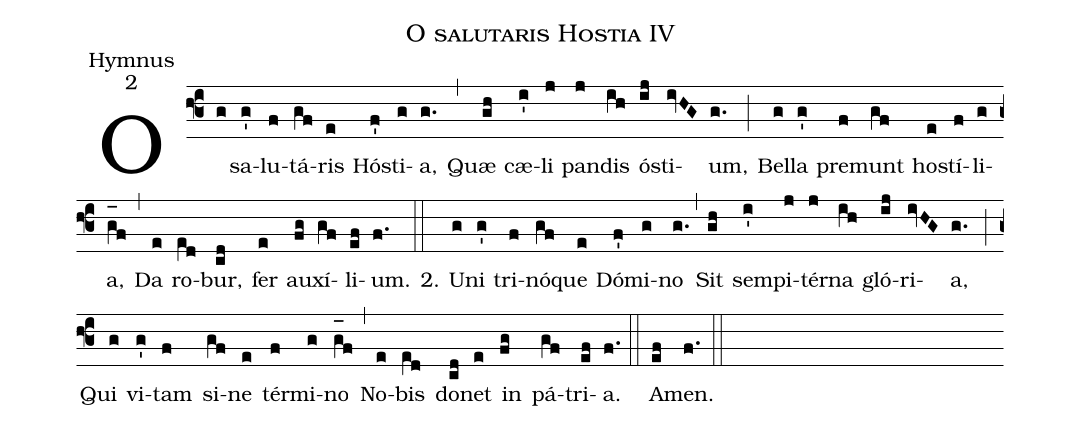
name:O salutaris Hostia IV;
office-part:Hymnus;
mode:2;
%%
(f3) O(g) sa(g')lu(f)tá(gf)ris(e) Hó(f')sti(g)a,(g.) (,) Quæ(gh) cæ(i')li(j) pan(j)dis(ih) ó(ij)sti(ivHG)um,(g.) (;) Bel(g)la(g') pre(f)munt(gf) ho(e)stí(f)li(g)a,(g_[oh:h]f) (,) Da(e) ro(e[ll:1]d)bur,(cd) fer(e) au(fg)xí(gf)li(ef)um.(f.) (::)
2. U(g)ni(g') tri(f)nó(gf)que(e) Dó(f')mi(g)no(g.) (,) Sit(gh) sem(i')pi(j)tér(j)na(ih) gló(ij)ri(ivHG)a,(g.) (;) Qui(g) vi(g')tam(f) si(gf)ne(e) tér(f)mi(g)no(g_[oh:h]f) (,) No(e)bis(e[ll:1]d) do(cd)net(e) in(fg) pá(gf)tri(ef)a.(f.) (::)
A(ef)men.(f.) (::)
